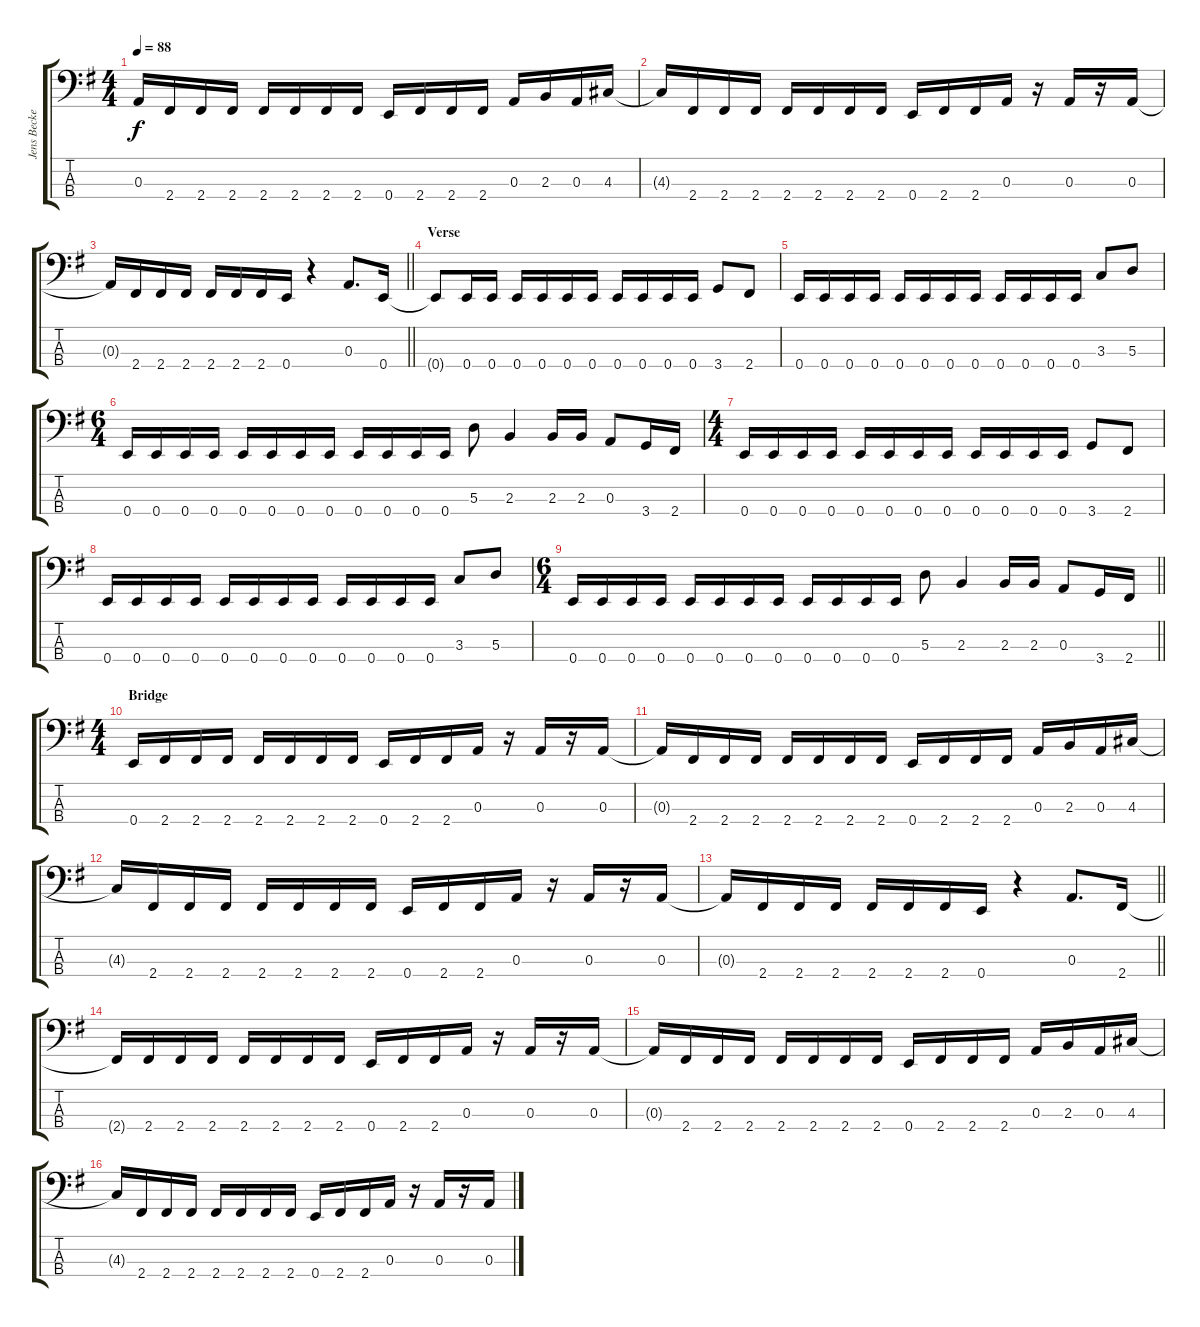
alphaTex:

\track ("Jens Becker" "Jens Becke") {instrument electricbasspick}
\staff {score tabs}
\tuning (G2 D2 A1 E1) {hide}
\ts (4 4)
\tempo 88
\clef f4
\ks eminor
0.3{t}.16{dy f} 2.4.16 2.4.16 2.4.16 2.4.16 2.4.16 2.4.16 2.4.16 0.4.16 2.4.16 2.4.16 2.4.16 0.3.16 2.3.16 0.3.16 4.3.16 |
4.3{t}.16 2.4.16 2.4.16 2.4.16 2.4.16 2.4.16 2.4.16 2.4.16 0.4.16 2.4.16 2.4.16 0.3.16 r.16 0.3.16 r.16 0.3.16 |
\barLineRight lightlight
0.3{t}.16 2.4.16 2.4.16 2.4.16 2.4.16 2.4.16 2.4.16 0.4.16 r.4 0.3.8{d} 0.4.16 |
\section ("" "Verse")
0.4{t}.8 0.4.16 0.4.16 0.4.16 0.4.16 0.4.16 0.4.16 0.4.16 0.4.16 0.4.16 0.4.16 3.4.8 2.4.8 |
0.4.16 0.4.16 0.4.16 0.4.16 0.4.16 0.4.16 0.4.16 0.4.16 0.4.16 0.4.16 0.4.16 0.4.16 3.3.8 5.3.8 |
\ts (6 4)
0.4.16 0.4.16 0.4.16 0.4.16 0.4.16 0.4.16 0.4.16 0.4.16 0.4.16 0.4.16 0.4.16 0.4.16 5.3.8 2.3.4 2.3.16 2.3.16 0.3.8 3.4.16 2.4.16 |
\ts (4 4)
0.4.16 0.4.16 0.4.16 0.4.16 0.4.16 0.4.16 0.4.16 0.4.16 0.4.16 0.4.16 0.4.16 0.4.16 3.4.8 2.4.8 |
0.4.16 0.4.16 0.4.16 0.4.16 0.4.16 0.4.16 0.4.16 0.4.16 0.4.16 0.4.16 0.4.16 0.4.16 3.3.8 5.3.8 |
\ts (6 4)
\barLineRight lightlight
0.4.16 0.4.16 0.4.16 0.4.16 0.4.16 0.4.16 0.4.16 0.4.16 0.4.16 0.4.16 0.4.16 0.4.16 5.3.8 2.3.4 2.3.16 2.3.16 0.3.8 3.4.16 2.4.16 |
\ts (4 4)
\section ("" "Bridge")
0.4.16 2.4.16 2.4.16 2.4.16 2.4.16 2.4.16 2.4.16 2.4.16 0.4.16 2.4.16 2.4.16 0.3.16 r.16 0.3.16 r.16 0.3.16 |
0.3{t}.16 2.4.16 2.4.16 2.4.16 2.4.16 2.4.16 2.4.16 2.4.16 0.4.16 2.4.16 2.4.16 2.4.16 0.3.16 2.3.16 0.3.16 4.3.16 |
4.3{t}.16 2.4.16 2.4.16 2.4.16 2.4.16 2.4.16 2.4.16 2.4.16 0.4.16 2.4.16 2.4.16 0.3.16 r.16 0.3.16 r.16 0.3.16 |
\barLineRight lightlight
0.3{t}.16 2.4.16 2.4.16 2.4.16 2.4.16 2.4.16 2.4.16 0.4.16 r.4 0.3.8{d} 2.4.16 |
2.4{t}.16 2.4.16 2.4.16 2.4.16 2.4.16 2.4.16 2.4.16 2.4.16 0.4.16 2.4.16 2.4.16 0.3.16 r.16 0.3.16 r.16 0.3.16 |
0.3{t}.16 2.4.16 2.4.16 2.4.16 2.4.16 2.4.16 2.4.16 2.4.16 0.4.16 2.4.16 2.4.16 2.4.16 0.3.16 2.3.16 0.3.16 4.3.16 |
4.3{t}.16 2.4.16 2.4.16 2.4.16 2.4.16 2.4.16 2.4.16 2.4.16 0.4.16 2.4.16 2.4.16 0.3.16 r.16 0.3.16 r.16 0.3.16
